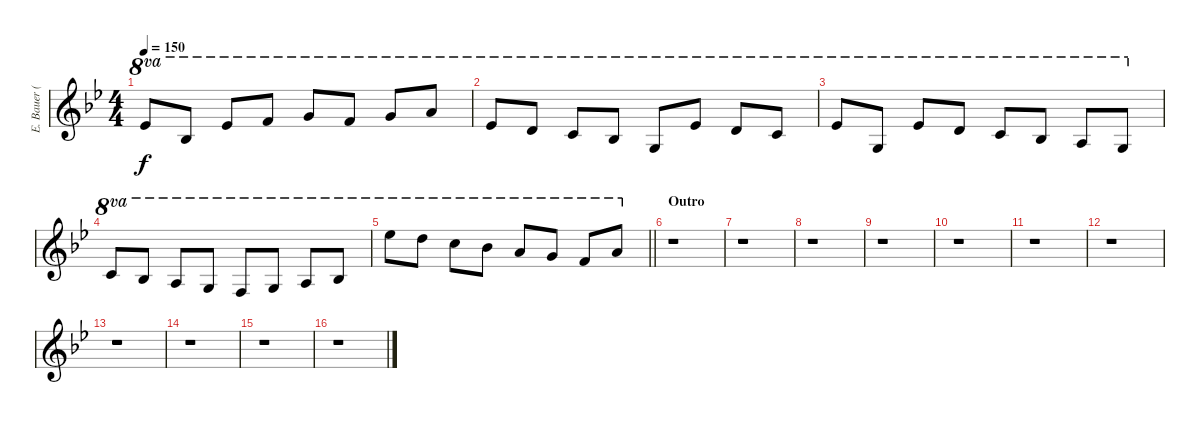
\track ("E. Bauer (Keyboard)" "E. Bauer (") {instrument stringensemble1}
\staff {score}
\tuning (E4 B3 G3 D3 A2 E2) {hide}
\ts (4 4)
\tempo 150
\clef g2
\ks gminor
11.1.8{ot 8va dy f} 6.1.8{ot 8va} 11.1.8{ot 8va} 13.1.8{ot 8va} 15.1.8{ot 8va} 13.1.8{ot 8va} 15.1.8{ot 8va} 17.1.8{ot 8va} |
11.1.8{ot 8va} 10.1.8{ot 8va} 8.1.8{ot 8va} 6.1.8{ot 8va} 3.1.8{ot 8va} 11.1.8{ot 8va} 10.1.8{ot 8va} 8.1.8{ot 8va} |
11.1.8{ot 8va} 3.1.8{ot 8va} 11.1.8{ot 8va} 10.1.8{ot 8va} 8.1.8{ot 8va} 6.1.8{ot 8va} 5.1.8{ot 8va} 3.1.8{ot 8va} |
8.1.8{ot 8va} 6.1.8{ot 8va} 5.1.8{ot 8va} 3.1.8{ot 8va} 1.1.8{ot 8va} 3.1.8{ot 8va} 5.1.8{ot 8va} 6.1.8{ot 8va} |
\barLineRight lightlight
23.1.8{ot 8va} 22.1.8{ot 8va} 20.1.8{ot 8va} 18.1.8{ot 8va} 17.1.8{ot 8va} 15.1.8{ot 8va} 13.1.8{ot 8va} 17.1.8{ot 8va} |
\section ("" "Outro")
r.1 |
r.1 |
r.1 |
r.1 |
r.1 |
r.1 |
r.1 |
r.1 |
r.1 |
r.1 |
r.1
